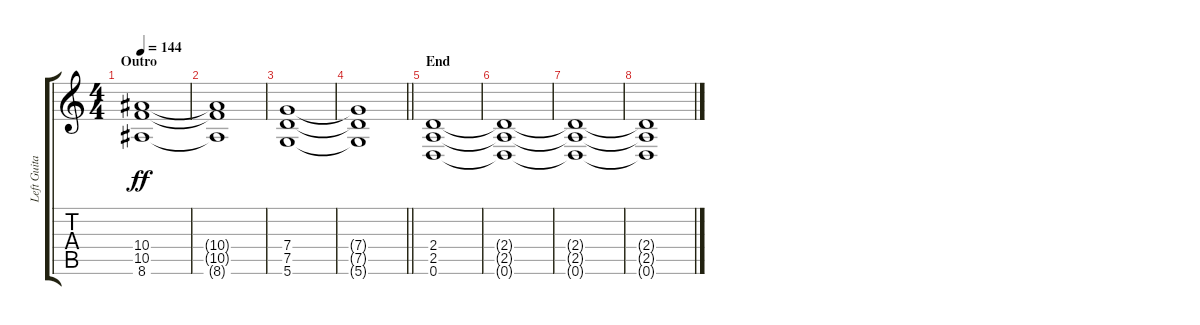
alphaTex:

\track ("Left Guitar" "Left Guita") {instrument electricguitarclean}
\staff {score tabs}
\tuning (D4 A3 F3 C3 G2 D2) {hide}
\ts (4 4)
\section ("" "Outro")
\tempo 144
\clef g2
\ks c
(10.4 10.5 8.6).1{dy ff} |
(10.4{t} 10.5{t} 8.6{t}).1 |
(7.4 7.5 5.6).1 |
\barLineRight lightlight
(7.4{t} 7.5{t} 5.6{t}).1 |
\section ("" "End")
(2.4 2.5 0.6).1 |
(2.4{t} 2.5{t} 0.6{t}).1 |
(2.4{t} 2.5{t} 0.6{t}).1 |
(2.4{t} 2.5{t} 0.6{t}).1
